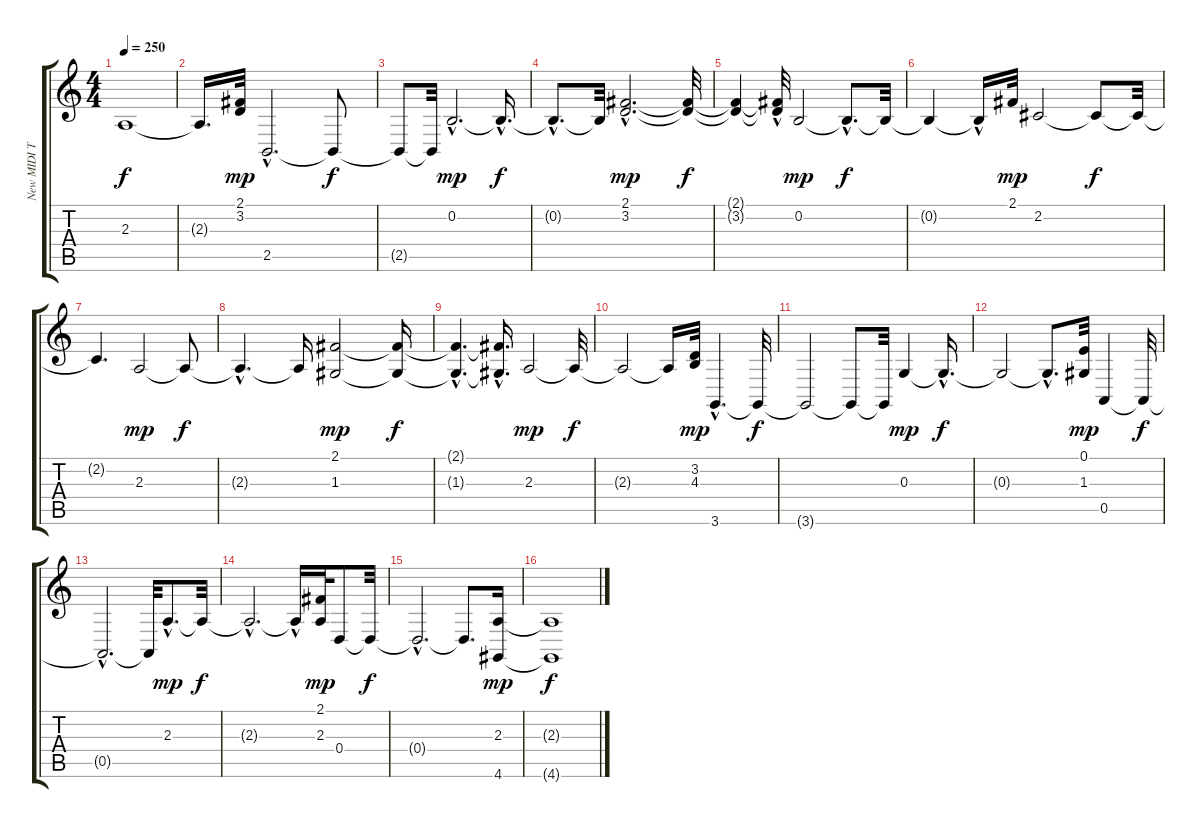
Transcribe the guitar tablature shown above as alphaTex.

\track ("New MIDI Track" "New MIDI T") {instrument acousticgrandpiano}
\staff {score tabs}
\tuning (E4 B3 G3 D3 A2 E2) {hide}
\ts (4 4)
\tempo 250
\clef g2
\ks c
2.3{t}.1{dy f} |
2.3{t}.16{d} (2.1 3.2).32{dy mp} 2.5{hac}.2{d} 2.5{t}.8{dy f} |
2.5{t}.8 2.5{t}.32 0.2{hac}.2{d dy mp} 0.2{hac t}.16{d dy f} |
0.2{hac t}.8{d} 0.2{t}.32 (2.1{hac} 3.2{hac}).2{d dy mp} (2.1{t} 3.2{t}).32{dy f} |
(2.1{t} 3.2{t}).4 (2.1{t} 3.2{hac t}).32 0.2.2{dy mp} 0.2{hac t}.8{d dy f} 0.2{t}.32 |
0.2{t}.4 0.2{hac t}.16 2.1.32{dy mp} 2.2.2 2.2{t}.8{dy f} 2.2{t}.32 |
2.2{t}.4{d} 2.3.2{dy mp} 2.3{t}.8{dy f} |
2.3{hac t}.4{d} 2.3{t}.16 (2.1 1.3).2{dy mp} (2.1{t} 1.3{t}).16{dy f} |
(2.1{hac t} 1.3{hac t}).4{d} (2.1{hac t} 1.3{hac t}).16{d} 2.3.2{dy mp} 2.3{t}.32{dy f} |
2.3{t}.2 2.3{t}.16 (3.2 4.3).32{dy mp} 3.6{hac}.4{d} 3.6{t}.32{dy f} |
3.6{t}.2 3.6{t}.8 3.6{t}.32 0.3.4{dy mp} 0.3{hac t}.16{d dy f} |
0.3{t}.2 0.3{hac t}.8{d} (0.1 1.3).32{dy mp} 0.5.4 0.5{t}.32{dy f} |
0.5{hac t}.2{d} 0.5{t}.32 2.3{hac}.8{d dy mp} 2.3{t}.32{dy f} |
2.3{hac t}.2{d} 2.3{hac t}.16 (2.1 2.3).32{dy mp} 0.4.8 0.4{t}.32{dy f} |
0.4{hac t}.2{d} 0.4{t}.8{d} (2.3 4.6).16{dy mp} |
(2.3{t} 4.6{t}).1{dy f}
